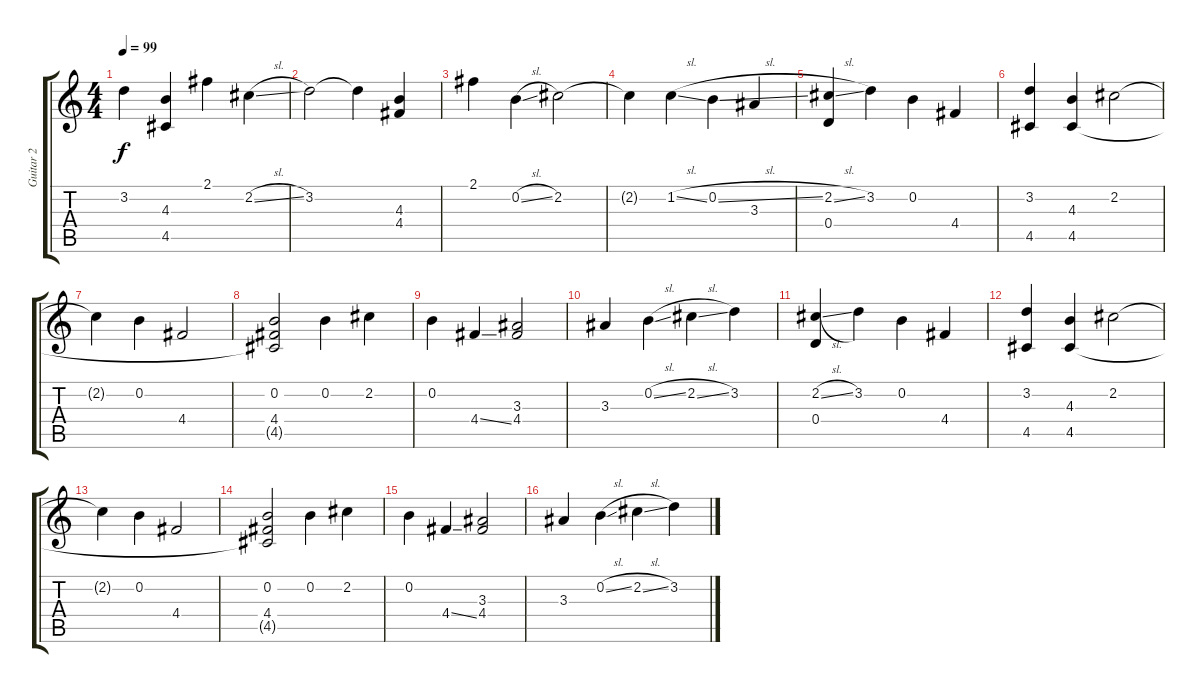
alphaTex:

\track ("Guitar 2" "Guitar 2") {solo instrument distortionguitar}
\staff {score tabs}
\tuning (E4 B3 G3 D3 A2 D2) {hide}
\ts (4 4)
\tempo 99
\clef g2
\ks c
3.2{t}.4{dy f} (4.3 4.5).4 2.1.4 2.2{sl}.4 |
3.2.2 3.2{t}.4 (4.3 4.4).4 |
2.1.4 0.2{sl}.4 2.2.2 |
2.2{t}.4 1.2{sl}.4 0.2{sl}.4 3.3.4 |
(2.2{sl} 0.4).4 3.2.4 0.2.4 4.4.4 |
(3.2 4.5).4 (4.3 4.5).4 2.2.2 |
2.2{t}.4 0.2.4 4.4.2 |
(0.2 4.4 4.5{t}).2 0.2.4 2.2.4 |
0.2.4 4.4{ss}.4 (3.3 4.4).2 |
3.3.4 0.2{sl}.4 2.2{sl}.4 3.2.4 |
(2.2{sl} 0.4).4 3.2.4 0.2.4 4.4.4 |
(3.2 4.5).4 (4.3 4.5).4 2.2.2 |
2.2{t}.4 0.2.4 4.4.2 |
(0.2 4.4 4.5{t}).2 0.2.4 2.2.4 |
0.2.4 4.4{ss}.4 (3.3 4.4).2 |
3.3.4 0.2{sl}.4 2.2{sl}.4 3.2.4
